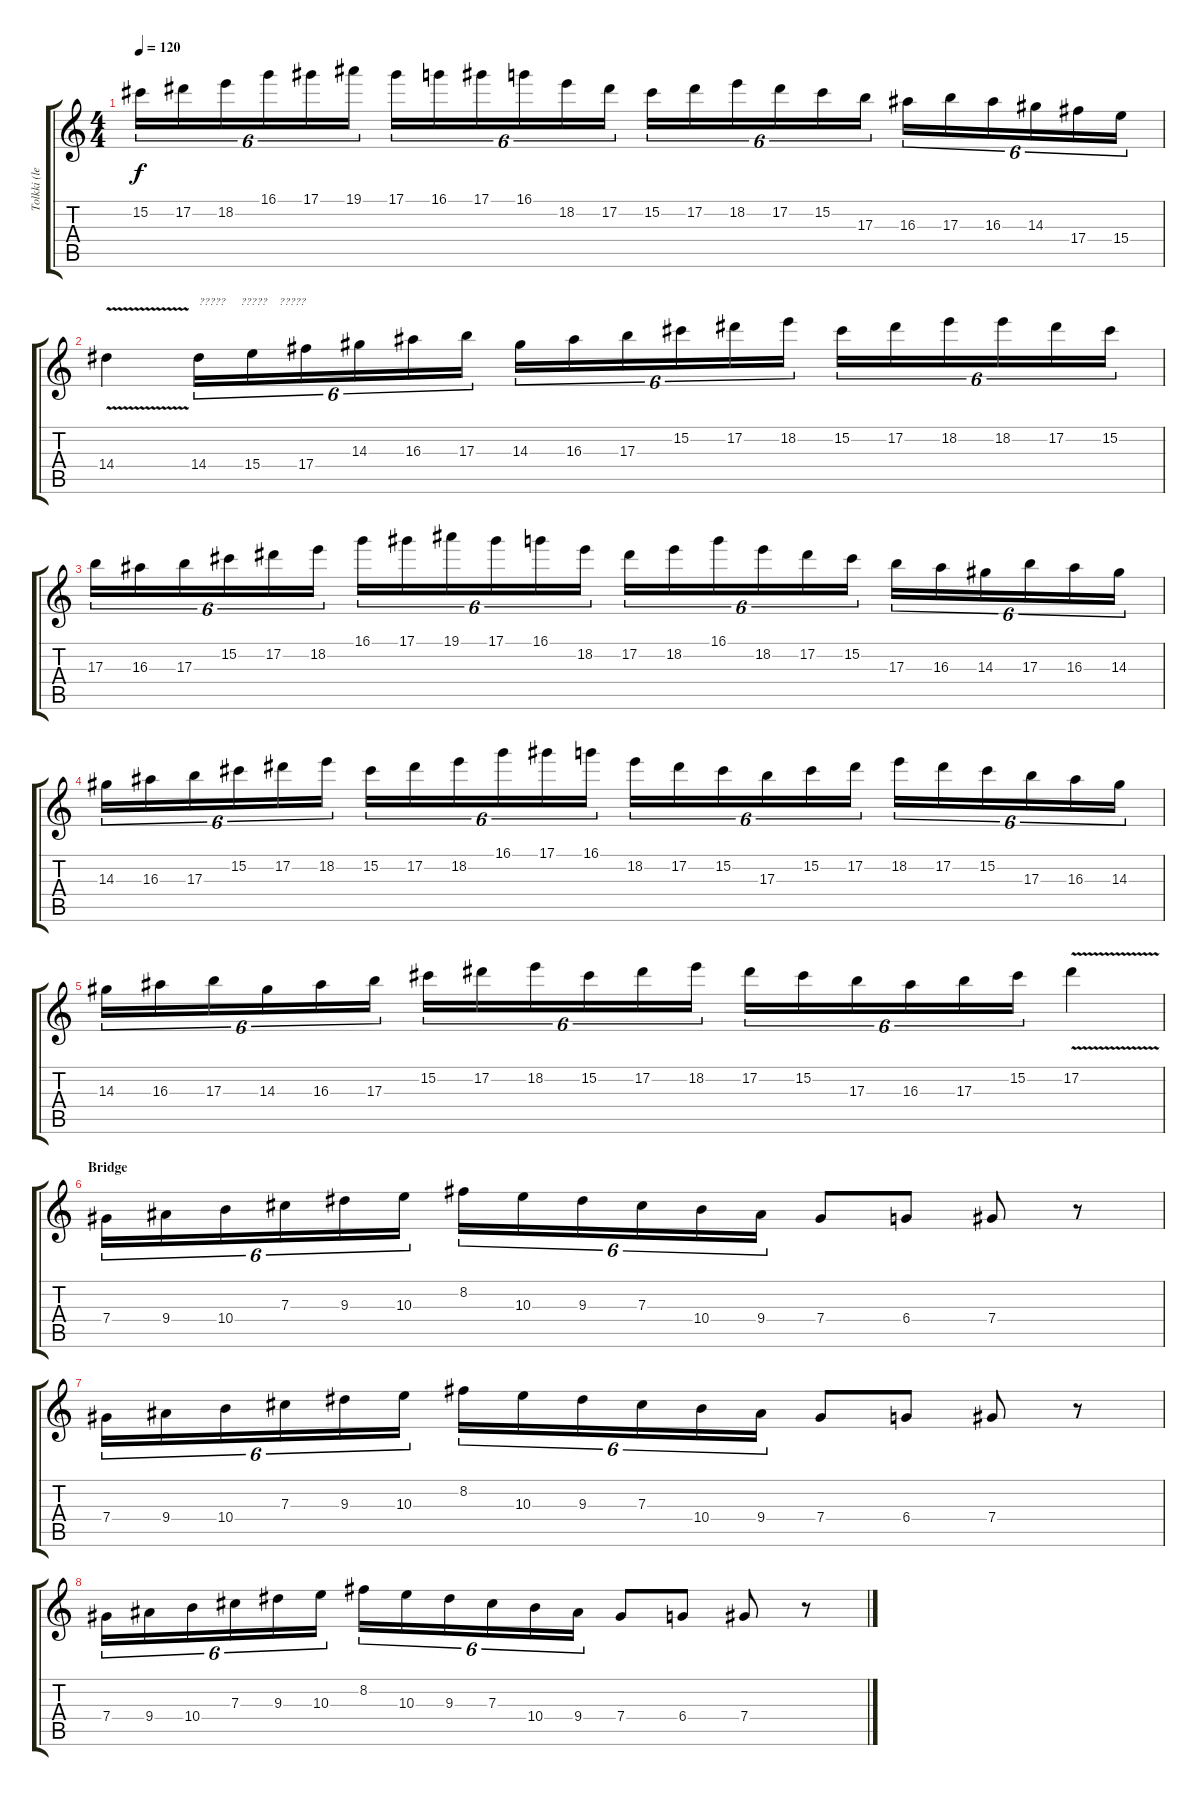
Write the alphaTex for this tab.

\track ("Tolkki (lead)" "Tolkki (le") {instrument overdrivenguitar}
\staff {score tabs}
\tuning (Eb4 Bb3 Gb3 Db3 Ab2 Eb2) {hide}
\ts (4 4)
\tempo 120
\clef g2
\ks c
15.2.16{tu (6 4) dy f} 17.2.16{tu (6 4)} 18.2.16{tu (6 4)} 16.1.16{tu (6 4)} 17.1.16{tu (6 4)} 19.1.16{tu (6 4)} 17.1.16{tu (6 4)} 16.1.16{tu (6 4)} 17.1.16{tu (6 4)} 16.1.16{tu (6 4)} 18.2.16{tu (6 4)} 17.2.16{tu (6 4)} 15.2.16{tu (6 4)} 17.2.16{tu (6 4)} 18.2.16{tu (6 4)} 17.2.16{tu (6 4)} 15.2.16{tu (6 4)} 17.3.16{tu (6 4)} 16.3.16{tu (6 4)} 17.3.16{tu (6 4)} 16.3.16{tu (6 4)} 14.3.16{tu (6 4)} 17.4.16{tu (6 4)} 15.4.16{tu (6 4)} |
14.4{v}.4 14.4.16{tu (6 4) txt "?????     ?????    ?????"} 15.4.16{tu (6 4)} 17.4.16{tu (6 4)} 14.3.16{tu (6 4)} 16.3.16{tu (6 4)} 17.3.16{tu (6 4)} 14.3.16{tu (6 4)} 16.3.16{tu (6 4)} 17.3.16{tu (6 4)} 15.2.16{tu (6 4)} 17.2.16{tu (6 4)} 18.2.16{tu (6 4)} 15.2.16{tu (6 4)} 17.2.16{tu (6 4)} 18.2.16{tu (6 4)} 18.2.16{tu (6 4)} 17.2.16{tu (6 4)} 15.2.16{tu (6 4)} |
17.3.16{tu (6 4)} 16.3.16{tu (6 4)} 17.3.16{tu (6 4)} 15.2.16{tu (6 4)} 17.2.16{tu (6 4)} 18.2.16{tu (6 4)} 16.1.16{tu (6 4)} 17.1.16{tu (6 4)} 19.1.16{tu (6 4)} 17.1.16{tu (6 4)} 16.1.16{tu (6 4)} 18.2.16{tu (6 4)} 17.2.16{tu (6 4)} 18.2.16{tu (6 4)} 16.1.16{tu (6 4)} 18.2.16{tu (6 4)} 17.2.16{tu (6 4)} 15.2.16{tu (6 4)} 17.3.16{tu (6 4)} 16.3.16{tu (6 4)} 14.3.16{tu (6 4)} 17.3.16{tu (6 4)} 16.3.16{tu (6 4)} 14.3.16{tu (6 4)} |
14.3.16{tu (6 4)} 16.3.16{tu (6 4)} 17.3.16{tu (6 4)} 15.2.16{tu (6 4)} 17.2.16{tu (6 4)} 18.2.16{tu (6 4)} 15.2.16{tu (6 4)} 17.2.16{tu (6 4)} 18.2.16{tu (6 4)} 16.1.16{tu (6 4)} 17.1.16{tu (6 4)} 16.1.16{tu (6 4)} 18.2.16{tu (6 4)} 17.2.16{tu (6 4)} 15.2.16{tu (6 4)} 17.3.16{tu (6 4)} 15.2.16{tu (6 4)} 17.2.16{tu (6 4)} 18.2.16{tu (6 4)} 17.2.16{tu (6 4)} 15.2.16{tu (6 4)} 17.3.16{tu (6 4)} 16.3.16{tu (6 4)} 14.3.16{tu (6 4)} |
14.3.16{tu (6 4)} 16.3.16{tu (6 4)} 17.3.16{tu (6 4)} 14.3.16{tu (6 4)} 16.3.16{tu (6 4)} 17.3.16{tu (6 4)} 15.2.16{tu (6 4)} 17.2.16{tu (6 4)} 18.2.16{tu (6 4)} 15.2.16{tu (6 4)} 17.2.16{tu (6 4)} 18.2.16{tu (6 4)} 17.2.16{tu (6 4)} 15.2.16{tu (6 4)} 17.3.16{tu (6 4)} 16.3.16{tu (6 4)} 17.3.16{tu (6 4)} 15.2.16{tu (6 4)} 17.2{v}.4 |
\section ("" "Bridge")
7.4.16{tu (6 4)} 9.4.16{tu (6 4)} 10.4.16{tu (6 4)} 7.3.16{tu (6 4)} 9.3.16{tu (6 4)} 10.3.16{tu (6 4)} 8.2.16{tu (6 4)} 10.3.16{tu (6 4)} 9.3.16{tu (6 4)} 7.3.16{tu (6 4)} 10.4.16{tu (6 4)} 9.4.16{tu (6 4)} 7.4.8 6.4.8 7.4.8 r.8 |
7.4.16{tu (6 4)} 9.4.16{tu (6 4)} 10.4.16{tu (6 4)} 7.3.16{tu (6 4)} 9.3.16{tu (6 4)} 10.3.16{tu (6 4)} 8.2.16{tu (6 4)} 10.3.16{tu (6 4)} 9.3.16{tu (6 4)} 7.3.16{tu (6 4)} 10.4.16{tu (6 4)} 9.4.16{tu (6 4)} 7.4.8 6.4.8 7.4.8 r.8 |
7.4.16{tu (6 4)} 9.4.16{tu (6 4)} 10.4.16{tu (6 4)} 7.3.16{tu (6 4)} 9.3.16{tu (6 4)} 10.3.16{tu (6 4)} 8.2.16{tu (6 4)} 10.3.16{tu (6 4)} 9.3.16{tu (6 4)} 7.3.16{tu (6 4)} 10.4.16{tu (6 4)} 9.4.16{tu (6 4)} 7.4.8 6.4.8 7.4.8 r.8
